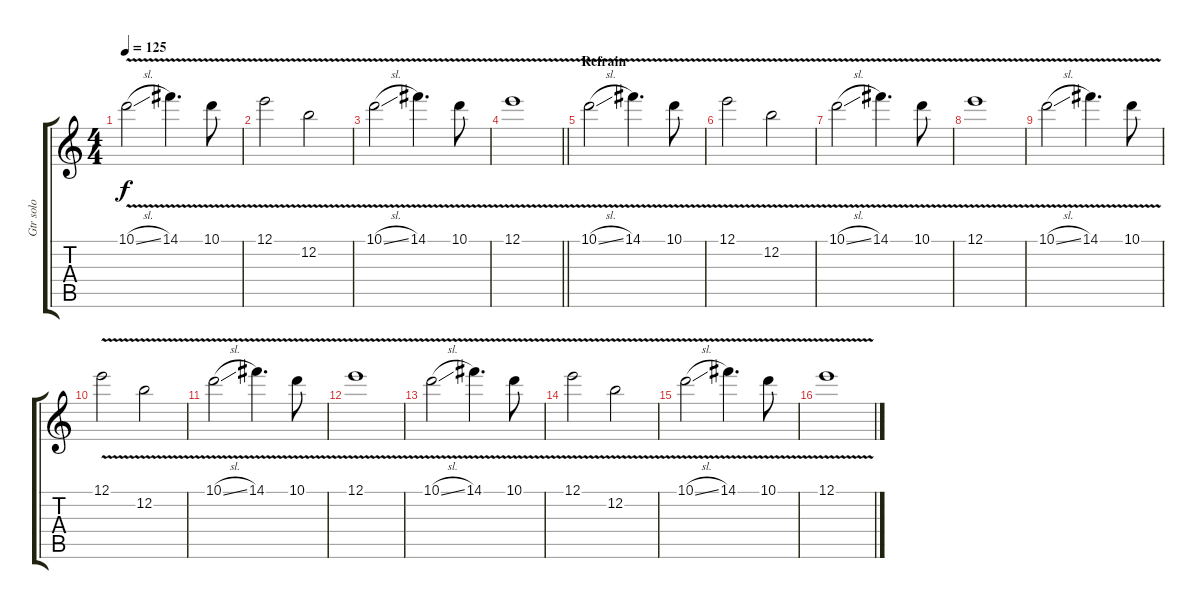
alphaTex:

\track ("Gtr solo" "Gtr solo") {instrument overdrivenguitar}
\staff {score tabs}
\tuning (E4 B3 G3 D3 A2 E2) {hide}
\ts (4 4)
\tempo 125
\clef g2
\ks c
10.1{v sl}.2{dy f} 14.1{v}.4{d} 10.1{v}.8 |
12.1{v}.2 12.2{v}.2 |
10.1{v sl}.2 14.1{v}.4{d} 10.1{v}.8 |
\barLineRight lightlight
12.1{v}.1 |
\section ("" "Refrain")
10.1{v sl}.2 14.1{v}.4{d} 10.1{v}.8 |
12.1{v}.2 12.2{v}.2 |
10.1{v sl}.2 14.1{v}.4{d} 10.1{v}.8 |
12.1{v}.1 |
10.1{v sl}.2 14.1{v}.4{d} 10.1{v}.8 |
12.1{v}.2 12.2{v}.2 |
10.1{v sl}.2 14.1{v}.4{d} 10.1{v}.8 |
12.1{v}.1 |
10.1{v sl}.2 14.1{v}.4{d} 10.1{v}.8 |
12.1{v}.2 12.2{v}.2 |
10.1{v sl}.2 14.1{v}.4{d} 10.1{v}.8 |
12.1{v}.1
